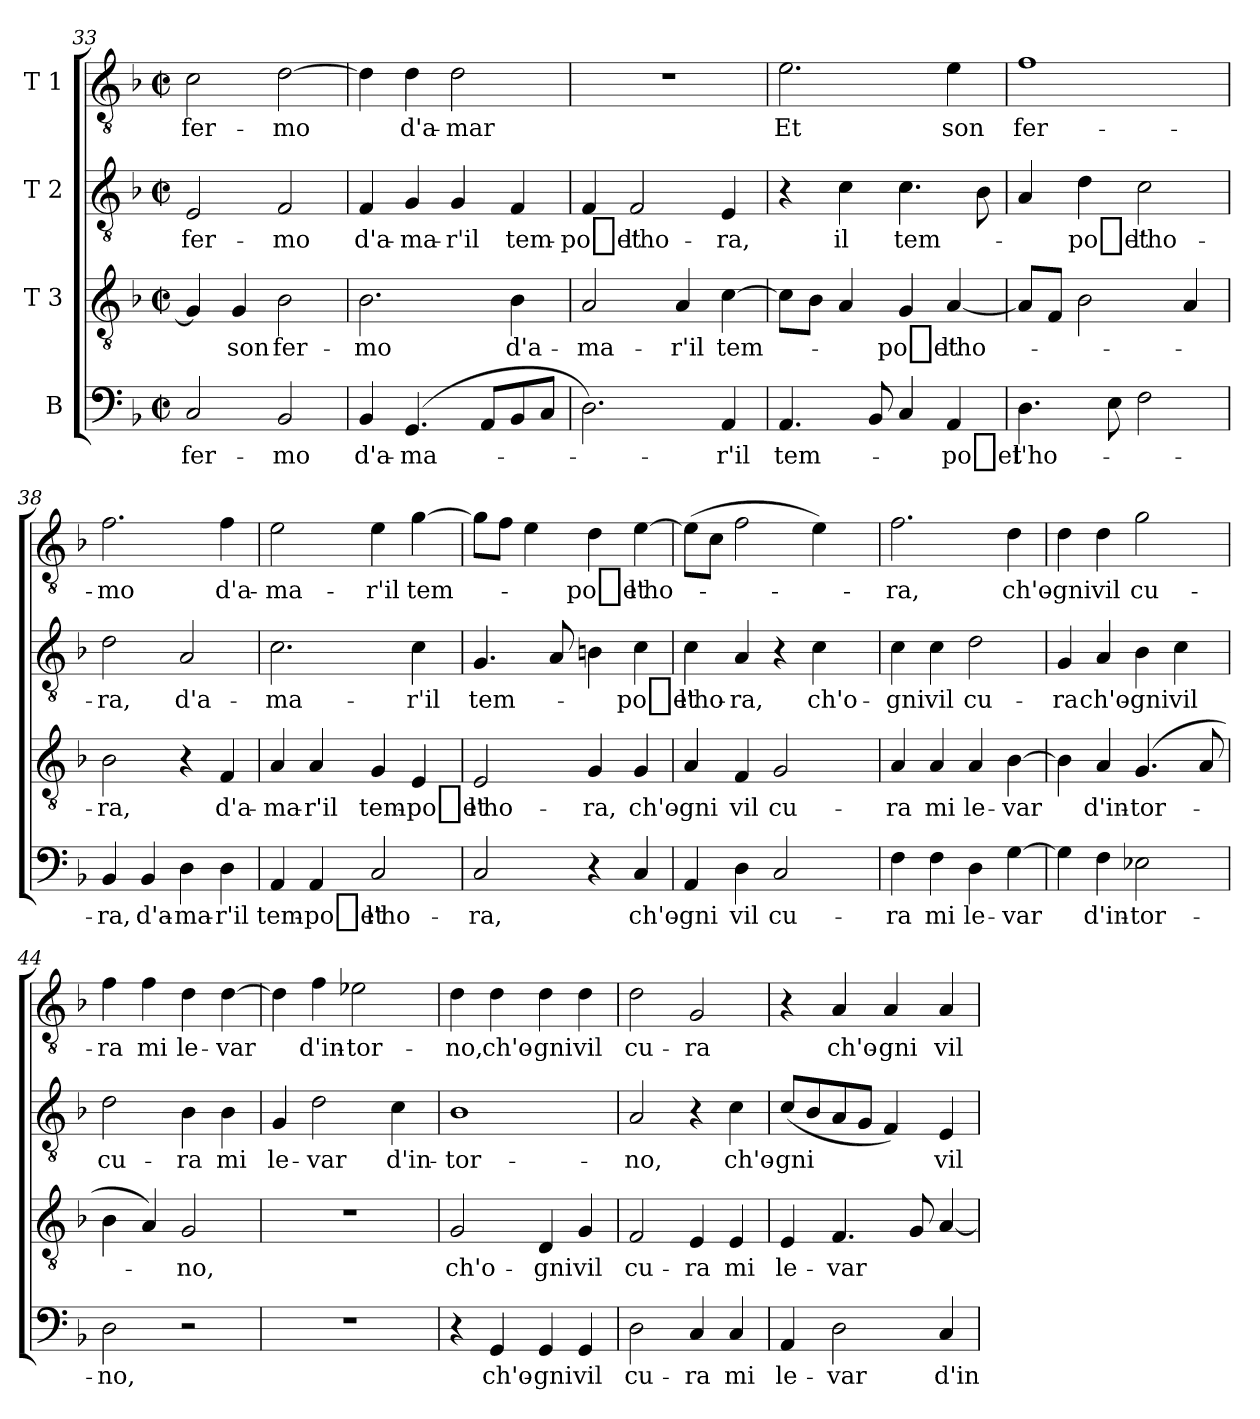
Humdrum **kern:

**kern	**text	**kern	**text	**kern	**text	**kern	**text
*part4	*part4	*part3	*part3	*part2	*part2	*part1	*part1
*staff4	*staff4	*staff3	*staff3	*staff2	*staff2	*staff1	*staff1
*I"B	*	*I"T 3	*	*I"T 2	*	*I"T 1	*
*clefF4	*	*clefGv2	*	*clefGv2	*	*clefGv2	*
*k[b-]	*	*k[b-]	*	*k[b-]	*	*k[b-]	*
*F:	*	*F:	*	*F:	*	*F:	*
*M2/2	*	*M2/2	*	*M2/2	*	*M2/2	*
*met(c|)	*	*met(c|)	*	*met(c|)	*	*met(c|)	*
=33	=33	=33	=33	=33	=33	=33	=33
!	!LO:LY:b	!	!	!	!LO:LY:b	!	!LO:LY:b
2C/	fer-	4G/]	.	2E/	fer-	2c\	fer-
!	!	!	!LO:LY:b	!	!	!	!
.	.	4G/	son	.	.	.	.
!	!LO:LY:b	!	!LO:LY:b	!	!LO:LY:b	!	!LO:LY:b
2BB-/	-mo	2B-\	fer-	2F/	-mo	[2d\	-mo
=34	=34	=34	=34	=34	=34	=34	=34
!	!LO:LY:b	!	!LO:LY:b	!	!LO:LY:b	!	!
4BB-/	d'a-	2.B-\	-mo	4F/	d'a-	4d\]	.
!	!LO:LY:b	!	!	!	!LO:LY:b	!	!LO:LY:b
(>4.GG/	-ma-	.	.	4G/	-ma-	4d\	d'a-
!	!	!	!	!	!LO:LY:b	!	!LO:LY:b
.	.	.	.	4G/	-r'il	2d\	-mar
8AA/L	.	.	.	.	.	.	.
!	!	!	!LO:LY:b	!	!LO:LY:b	!	!
8BB-/	.	4B-\	d'a-	4F/	tem-	.	.
8C/J	.	.	.	.	.	.	.
=35	=35	=35	=35	=35	=35	=35	=35
!	!	!	!LO:LY:b	!	!LO:LY:b	!	!
2.D\)	.	2A/	-ma-	4F/	-po_et	1r	.
!	!	!	!	!	!LO:LY:b	!	!
.	.	.	.	2F/	l'ho-	.	.
!	!	!	!LO:LY:b	!	!	!	!
.	.	4A/	-r'il	.	.	.	.
!	!LO:LY:b	!	!LO:LY:b	!	!LO:LY:b	!	!
4AA/	-r'il	[4c\	tem-	4E/	-ra,	.	.
!!LO:LB:g=z
=36	=36	=36	=36	=36	=36	=36	=36
!	!LO:LY:b	!	!	!	!	!	!LO:LY:b
4.AA/	tem-	8c\L]	.	4r	.	2.e\	Et
.	.	8B-\J	.	.	.	.	.
!	!	!	!	!	!LO:LY:b	!	!
.	.	4A/	.	4c\	il	.	.
8BB-/	.	.	.	.	.	.	.
!	!	!	!LO:LY:b	!	!LO:LY:b	!	!
4C/	.	4G/	-po_et	4.c\	tem-	.	.
!	!LO:LY:b	!	!LO:LY:b	!	!	!	!LO:LY:b
4AA/	-po_et	[4A/	l'ho-	.	.	4e\	son
.	.	.	.	8B-\	.	.	.
=37	=37	=37	=37	=37	=37	=37	=37
!	!LO:LY:b	!	!	!	!	!	!LO:LY:b
4.D\	l'ho-	8A/L]	.	4A/	.	1f	fer-
.	.	8F/J	.	.	.	.	.
!	!	!	!	!	!LO:LY:b	!	!
.	.	2B-\	.	4d\	-po_et	.	.
8E\	.	.	.	.	.	.	.
!	!	!	!	!	!LO:LY:b	!	!
2F\	.	.	.	2c\	l'ho-	.	.
.	.	4A/	.	.	.	.	.
=38	=38	=38	=38	=38	=38	=38	=38
!	!LO:LY:b	!	!LO:LY:b	!	!LO:LY:b	!	!LO:LY:b
4BB-/	-ra,	2B-\	-ra,	2d\	-ra,	2.f\	-mo
!	!LO:LY:b	!	!	!	!	!	!
4BB-/	d'a-	.	.	.	.	.	.
!	!LO:LY:b	!	!	!	!LO:LY:b	!	!
4D\	-ma-	4r	.	2A/	d'a-	.	.
!	!LO:LY:b	!	!LO:LY:b	!	!	!	!LO:LY:b
4D\	-r'il	4F/	d'a-	.	.	4f\	d'a-
=39	=39	=39	=39	=39	=39	=39	=39
!	!LO:LY:b	!	!LO:LY:b	!	!LO:LY:b	!	!LO:LY:b
4AA/	tem-	4A/	-ma-	2.c\	-ma-	2e\	-ma-
!	!LO:LY:b	!	!LO:LY:b	!	!	!	!
4AA/	-po_et	4A/	-r'il	.	.	.	.
!	!LO:LY:b	!	!LO:LY:b	!	!	!	!LO:LY:b
2C/	l'ho-	4G/	tem-	.	.	4e\	-r'il
!	!	!	!LO:LY:b	!	!LO:LY:b	!	!LO:LY:b
.	.	4E/	-po_et	4c\	-r'il	[4g\	tem-
=40	=40	=40	=40	=40	=40	=40	=40
!	!LO:LY:b	!	!LO:LY:b	!	!LO:LY:b	!	!
2C/	-ra,	2E/	l'ho-	4.G/	tem-	8g\L]	.
.	.	.	.	.	.	8f\J	.
.	.	.	.	.	.	4e\	.
.	.	.	.	8A/	.	.	.
!	!	!	!LO:LY:b	!	!	!	!LO:LY:b
4r	.	4G/	-ra,	4Bn\	.	4d\	-po_et
!	!LO:LY:b	!	!LO:LY:b	!	!LO:LY:b	!	!LO:LY:b
4C/	ch'o-	4G/	ch'o-	4c\	-po_et	[4e\	l'ho-
!!LO:PB:g=z
=41	=41	=41	=41	=41	=41	=41	=41
!	!LO:LY:b	!	!LO:LY:b	!	!LO:LY:b	!	!
4AA/	-gni	4A/	-gni	4c\	l'ho-	(>8e\L]	.
.	.	.	.	.	.	8c\J	.
!	!LO:LY:b	!	!LO:LY:b	!	!LO:LY:b	!	!
4D\	vil	4F/	vil	4A/	-ra,	2f\	.
!	!LO:LY:b	!	!LO:LY:b	!	!	!	!
2C/	cu-	2G/	cu-	4r	.	.	.
!	!	!	!	!	!LO:LY:b	!	!
.	.	.	.	4c\	ch'o-	4e\)	.
=42	=42	=42	=42	=42	=42	=42	=42
!	!LO:LY:b	!	!LO:LY:b	!	!LO:LY:b	!	!LO:LY:b
4F\	-ra	4A/	-ra	4c\	-gni	2.f\	-ra,
!	!LO:LY:b	!	!LO:LY:b	!	!LO:LY:b	!	!
4F\	mi	4A/	mi	4c\	vil	.	.
!	!LO:LY:b	!	!LO:LY:b	!	!LO:LY:b	!	!
4D\	le-	4A/	le-	2d\	cu-	.	.
!	!LO:LY:b	!	!LO:LY:b	!	!	!	!LO:LY:b
[4G\	-var	[4B-\	-var	.	.	4d\	ch'o-
=43	=43	=43	=43	=43	=43	=43	=43
!	!	!	!	!	!LO:LY:b	!	!LO:LY:b
4G\]	.	4B-\]	.	4G/	-ra	4d\	-gni
!	!LO:LY:b	!	!LO:LY:b	!	!LO:LY:b	!	!LO:LY:b
4F\	d'in-	4A/	d'in-	4A/	ch'o-	4d\	vil
!	!LO:LY:b	!	!LO:LY:b	!	!LO:LY:b	!	!LO:LY:b
2E-X\	-tor-	(>4.G/	-tor-	4B-\	-gni	2g\	cu-
!	!	!	!	!	!LO:LY:b	!	!
.	.	.	.	4c\	vil	.	.
.	.	8A/	.	.	.	.	.
=44	=44	=44	=44	=44	=44	=44	=44
!	!LO:LY:b	!	!	!	!LO:LY:b	!	!LO:LY:b
2D\	-no,	4B-\	.	2d\	cu-	4f\	-ra
!	!	!	!	!	!	!	!LO:LY:b
.	.	4A/)	.	.	.	4f\	mi
!	!	!	!LO:LY:b	!	!LO:LY:b	!	!LO:LY:b
2r	.	2G/	-no,	4B-\	-ra	4d\	le-
!	!	!	!	!	!LO:LY:b	!	!LO:LY:b
.	.	.	.	4B-\	mi	[4d\	-var
=45	=45	=45	=45	=45	=45	=45	=45
!	!	!	!	!	!LO:LY:b	!	!
1r	.	1r	.	4G/	le-	4d\]	.
!	!	!	!	!	!LO:LY:b	!	!LO:LY:b
.	.	.	.	2d\	-var	4f\	d'in-
!	!	!	!	!	!	!	!LO:LY:b
.	.	.	.	.	.	2e-X\	-tor-
!	!	!	!	!	!LO:LY:b	!	!
.	.	.	.	4c\	d'in-	.	.
!!LO:LB:g=z
=46	=46	=46	=46	=46	=46	=46	=46
!	!	!	!LO:LY:b	!	!LO:LY:b	!	!LO:LY:b
4r	.	2G/	ch'o-	1B-	-tor-	4d\	-no,
!	!LO:LY:b	!	!	!	!	!	!LO:LY:b
4GG/	ch'o-	.	.	.	.	4d\	ch'o-
!	!LO:LY:b	!	!LO:LY:b	!	!	!	!LO:LY:b
4GG/	-gni	4D/	-gni	.	.	4d\	-gni
!	!LO:LY:b	!	!LO:LY:b	!	!	!	!LO:LY:b
4GG/	vil	4G/	vil	.	.	4d\	vil
=47	=47	=47	=47	=47	=47	=47	=47
!	!LO:LY:b	!	!LO:LY:b	!	!LO:LY:b	!	!LO:LY:b
2D\	cu-	2F/	cu-	2A/	-no,	2d\	cu-
!	!LO:LY:b	!	!LO:LY:b	!	!	!	!LO:LY:b
4C/	-ra	4E/	-ra	4r	.	2G/	-ra
!	!LO:LY:b	!	!LO:LY:b	!	!LO:LY:b	!	!
4C/	mi	4E/	mi	4c\	ch'o-	.	.
=48	=48	=48	=48	=48	=48	=48	=48
!	!LO:LY:b	!	!LO:LY:b	!	!LO:LY:b	!	!
4AA/	le-	4E/	le-	(<8c/L	-gni	4r	.
.	.	.	.	8B-/	.	.	.
!	!LO:LY:b	!	!LO:LY:b	!	!	!	!LO:LY:b
2D\	-var	4.F/	-var	8A/	.	4A/	ch'o-
.	.	.	.	8G/J	.	.	.
!	!	!	!	!	!	!	!LO:LY:b
.	.	.	.	4F/)	.	4A/	-gni
.	.	8G/	.	.	.	.	.
!	!LO:LY:b	!	!	!	!LO:LY:b	!	!LO:LY:b
4C/	d'in-	[4A/	.	4E/	vil	4A/	vil
=	=	=	=	=	=	=	=
*-	*-	*-	*-	*-	*-	*-	*-
